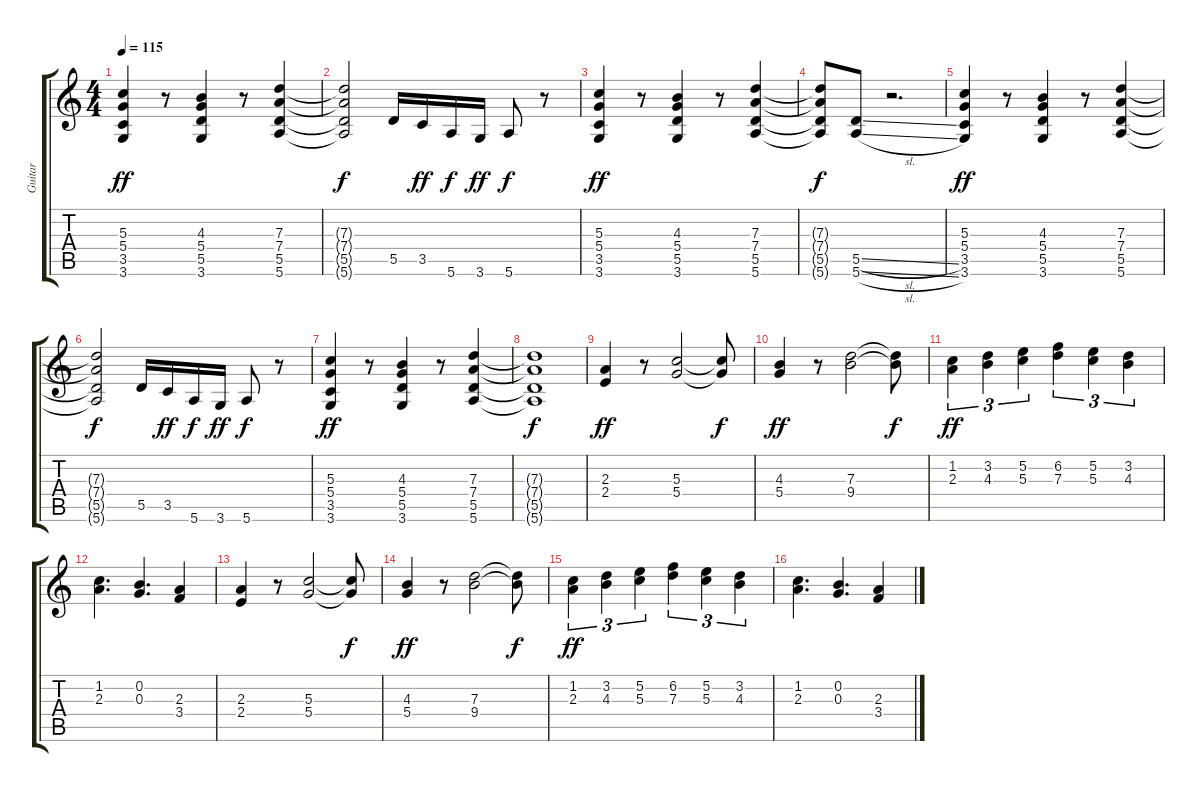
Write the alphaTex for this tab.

\track ("Guitar" "Guitar") {instrument electricguitarjazz}
\staff {score tabs}
\tuning (E4 B3 G3 D3 A2 E2) {hide}
\ts (4 4)
\section ("" "")
\tempo 115
\clef g2
\ks c
(5.3 5.4 3.5 3.6).4{dy ff volume 9 balance 8 instrument distortionguitar} r.8 (4.3 5.4 5.5 3.6).4 r.8 (7.3 7.4 5.5 5.6).4 |
(7.3{t} 7.4{t} 5.5{t} 5.6{t}).2{dy f instrument distortionguitar} 5.5.16 3.5.16{dy ff} 5.6.16{dy f} 3.6.16{dy ff} 5.6.8{dy f} r.8 |
(5.3 5.4 3.5 3.6).4{dy ff volume 9 balance 8 instrument distortionguitar} r.8 (4.3 5.4 5.5 3.6).4 r.8 (7.3 7.4 5.5 5.6).4 |
(7.3{t} 7.4{t} 5.5{t} 5.6{t}).8{dy f instrument distortionguitar} (5.5{sl} 5.6{sl}).8 r.2{d} |
(5.3 5.4 3.5 3.6).4{dy ff volume 9 balance 8 instrument distortionguitar} r.8 (4.3 5.4 5.5 3.6).4 r.8 (7.3 7.4 5.5 5.6).4 |
(7.3{t} 7.4{t} 5.5{t} 5.6{t}).2{dy f instrument distortionguitar} 5.5.16 3.5.16{dy ff} 5.6.16{dy f} 3.6.16{dy ff} 5.6.8{dy f} r.8 |
(5.3 5.4 3.5 3.6).4{dy ff volume 9 balance 8 instrument distortionguitar} r.8 (4.3 5.4 5.5 3.6).4 r.8 (7.3 7.4 5.5 5.6).4 |
(7.3{t} 7.4{t} 5.5{t} 5.6{t}).1{dy f instrument distortionguitar} |
(2.3 2.4).4{dy ff volume 9 instrument electricguitarjazz} r.8 (5.3 5.4).2 (5.3{t} 5.4{t}).8{dy f} |
(4.3 5.4).4{dy ff} r.8 (7.3 9.4).2 (7.3{t} 9.4{t}).8{dy f} |
(1.2 2.3).4{tu (3 2) dy ff} (3.2 4.3).4{tu (3 2)} (5.2 5.3).4{tu (3 2)} (6.2 7.3).4{tu (3 2)} (5.2 5.3).4{tu (3 2)} (3.2 4.3).4{tu (3 2)} |
(1.2 2.3).4{d} (0.2 0.3).4{d} (2.3 3.4).4 |
(2.3 2.4).4{volume 9 instrument electricguitarjazz} r.8 (5.3 5.4).2 (5.3{t} 5.4{t}).8{dy f} |
(4.3 5.4).4{dy ff} r.8 (7.3 9.4).2 (7.3{t} 9.4{t}).8{dy f} |
(1.2 2.3).4{tu (3 2) dy ff} (3.2 4.3).4{tu (3 2)} (5.2 5.3).4{tu (3 2)} (6.2 7.3).4{tu (3 2)} (5.2 5.3).4{tu (3 2)} (3.2 4.3).4{tu (3 2)} |
(1.2 2.3).4{d} (0.2 0.3).4{d} (2.3 3.4).4
